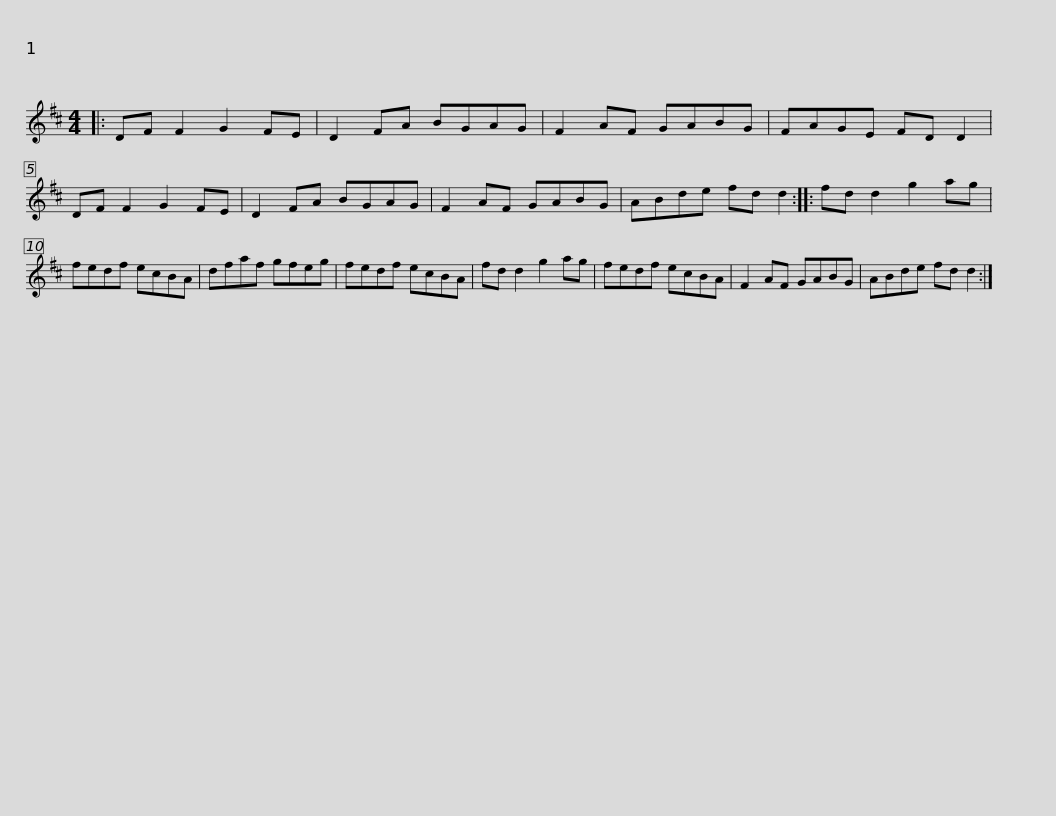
X:1
L:1/8
M:4/4
I:linebreak $
K:D
V:1 treble
V:1
|: DF F2 G2 FE | D2 FA BGAG | F2 AF GABG | FAGE FD D2 | DF F2 G2 FE | %5
 D2 FA BGAG |$ F2 AF GABG | ABde fd d2 :: fd d2 g2 ag | fedf ecBA | %10
 dfaf gfeg | fedf ecBA |$ fd d2 g2 ag | fedf ecBA | F2 AF GABG | %15
 ABde fd d2 :| %16
